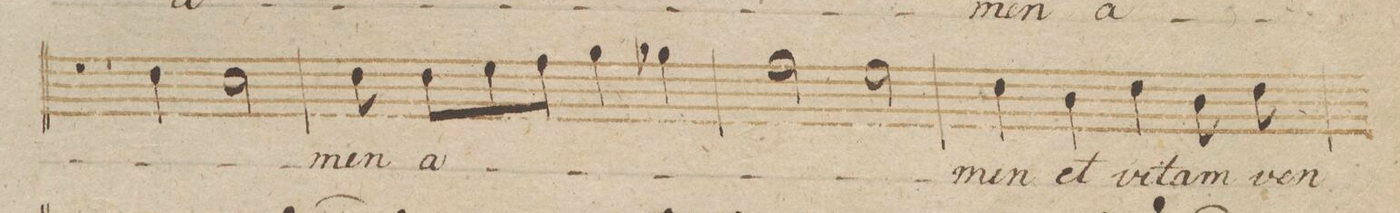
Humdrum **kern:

**kern	**text	**dynam
*I"Alto.	*	*
*clefC3	*	*
*k[b-]	*	*
*met(c)	*	*
*M4/4	*	*
4e\	.	.
2d\	.	.
=253	=253	=253
8e\	-men	.
8e\L	-a-	.
8f\	.	.
8g\J	.	.
4a\	.	.
4a-X\	.	.
=254	=254	=254
2g\	.	.
2f\	.	.
=255	=255	=255
4e\	-men	.
4c\	et	.
4e\	vi-	.
8c\	-tam	.
8e\	ven-	.
=256	=256	=256
*-	*-	*-
